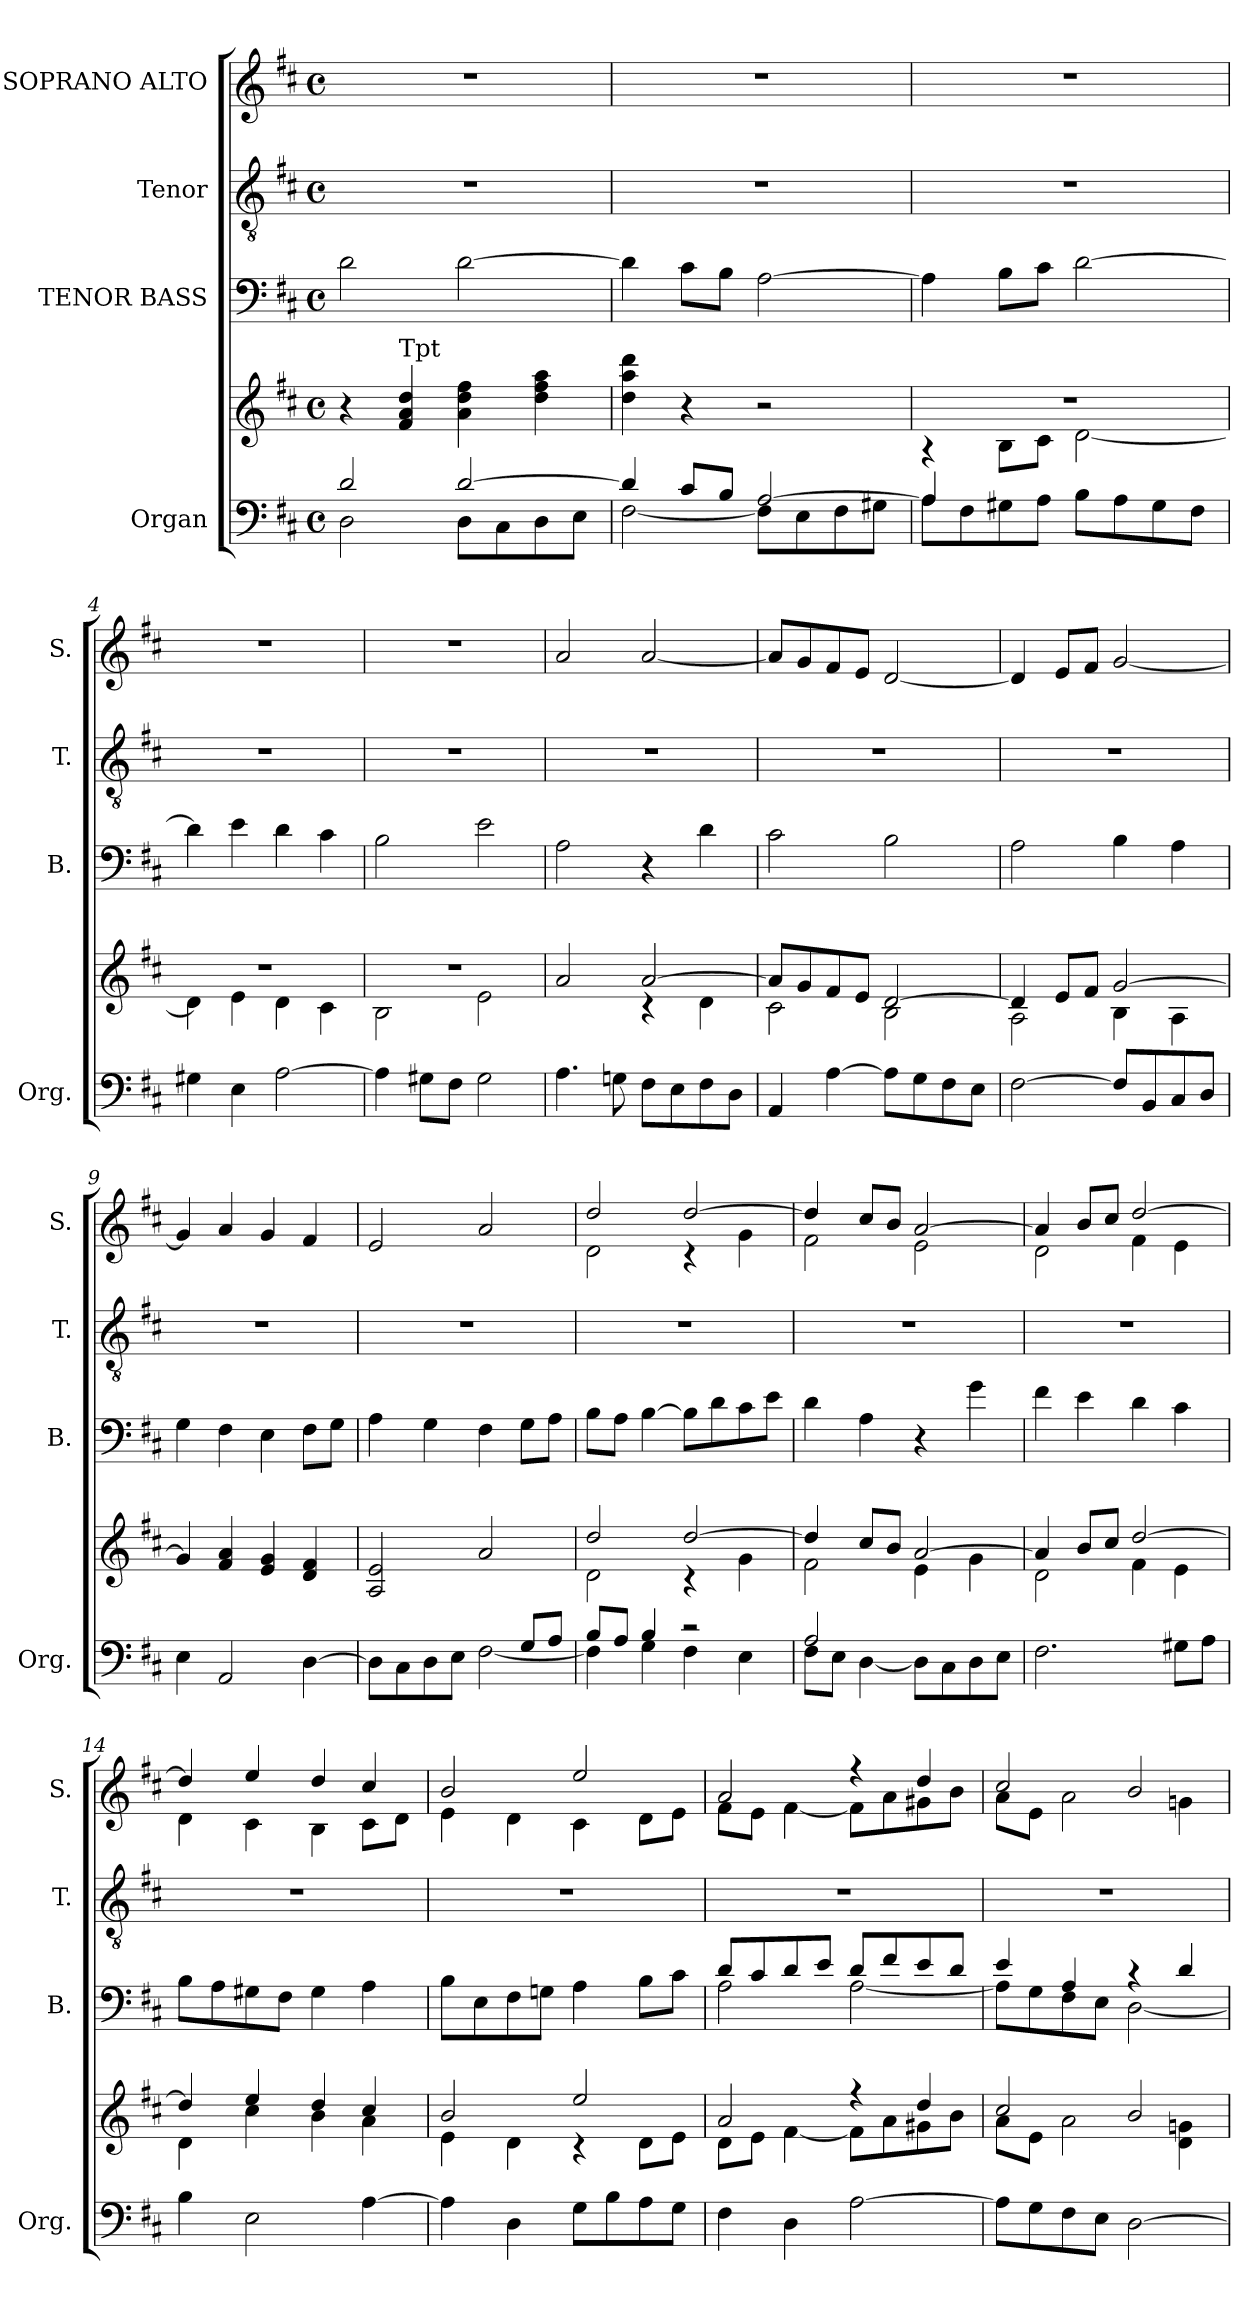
**kern	**kern	**kern	**kern	**kern
*part4	*part4	*part3	*part2	*part1
*staff5	*staff4	*staff3	*staff2	*staff1
*I"Organ	*	*I"TENOR BASS	*I"Tenor	*I"SOPRANO ALTO
*I'Org.	*	*I'B.	*I'T.	*I'S.
!!LO:PB:g=z
*clefF4	*clefG2	*clefF4	*clefGv2	*clefG2
*	*	*	*ITrd7c12	*
*k[f#c#]	*k[f#c#]	*k[f#c#]	*k[f#c#]	*k[f#c#]
*D:	*D:	*D:	*D:	*D:
*M4/4	*M4/4	*M4/4	*M4/4	*M4/4
*met(c)	*met(c)	*met(c)	*met(c)	*met(c)
*MM168	*MM168	*MM168	*MM168	*MM168
=1	=1	=1	=1	=1
*^	*	*	*	*
2di/	2Di\	4r	2di\	1r	1r
!	!	!LO:TX:a:t=Tpt	!	!	!
.	.	4f#i/ 4ai 4ddi	.	.	.
[2di/	8Di\L	4ai\ 4ddi 4ff#i	[2di\	.	.
.	8C#i\	.	.	.	.
.	8Di\	4ddi\ 4ff#i 4aai	.	.	.
.	8Ei\J	.	.	.	.
=2	=2	=2	=2	=2	=2
4di/]	[2F#i\	4ddi\ 4aai 4dddi	4di\]	1r	1r
8c#i/L	.	4r	8c#i\L	.	.
8Bi/J	.	.	8Bi\J	.	.
[2Ai/	8F#i\L]	2r	[2Ai\	.	.
.	8Ei\	.	.	.	.
.	8F#i\	.	.	.	.
.	8G#Xi\J	.	.	.	.
=3	=3	=3	=3	=3	=3
*	*	*^	*	*	*
4Ai/]	8Ai\L	1r	4r	4Ai\]	1r	1r
.	8F#i\	.	.	.	.	.
4ryy	8G#Xi\	.	8Bi\L	8Bi\L	.	.
.	8Ai\J	.	8c#i\J	8c#i\J	.	.
2ryy	8Bi\L	.	[2di\	[2di\	.	.
.	8Ai\	.	.	.	.	.
.	8G#i\	.	.	.	.	.
.	8F#i\J	.	.	.	.	.
*v	*v	*	*	*	*	*
=4	=4	=4	=4	=4	=4
4G#Xi\	1r	4di\]	4di\]	1r	1r
4Ei\	.	4ei\	4ei\	.	.
[2Ai\	.	4di\	4di\	.	.
.	.	4c#i\	4c#i\	.	.
=5	=5	=5	=5	=5	=5
4Ai\]	1r	2Bi\	2Bi\	1r	1r
8G#Xi\L	.	.	.	.	.
8F#i\J	.	.	.	.	.
2G#i\	.	2ei\	2ei\	.	.
!!LO:LB:g=z
=6	=6	=6	=6	=6	=6
4.Ai\	2ai/	2ryy	2Ai\	1r	2ai/
8Gni\	.	.	.	.	.
8F#i\L	[2ai/	4r	4r	.	[2ai/
8Ei\	.	.	.	.	.
8F#i\	.	4di\	4di\	.	.
8Di\J	.	.	.	.	.
=7	=7	=7	=7	=7	=7
4AAi/	8ai/L]	2c#i\	2c#i\	1r	8ai/L]
.	8gi/	.	.	.	8gi/
[4Ai\	8f#i/	.	.	.	8f#i/
.	8ei/J	.	.	.	8ei/J
8Ai\L]	[2di/	2Bi\	2Bi\	.	[2di/
8Gi\	.	.	.	.	.
8F#i\	.	.	.	.	.
8Ei\J	.	.	.	.	.
=8	=8	=8	=8	=8	=8
[2F#i\	4di/]	2Ai\	2Ai\	1r	4di/]
.	8ei/L	.	.	.	8ei/L
.	8f#i/J	.	.	.	8f#i/J
8F#i/L]	[2gi/	4Bi\	4Bi\	.	[2gi/
8BBi/	.	.	.	.	.
8C#i/	.	4Ai\	4Ai\	.	.
8Di/J	.	.	.	.	.
*	*v	*v	*	*	*
=9	=9	=9	=9	=9
4Ei\	4gi/]	4Gi\	1r	4gi/]
2AAi/	4f#i/ 4ai	4F#i\	.	4ai/
.	4ei/ 4gi	4Ei\	.	4gi/
[4Di\	4di/ 4f#i	8F#i\L	.	4f#i/
.	.	8Gi\J	.	.
=10	=10	=10	=10	=10
*^	*	*	*	*
2ryy	8Di\L]	2Ai/ 2ei	4Ai\	1r	2ei/
.	8C#i\	.	.	.	.
.	8Di\	.	4Gi\	.	.
.	8Ei\J	.	.	.	.
4ryy	[2F#i\	2ai/	4F#i\	.	2ai/
8Gi/L	.	.	8Gi\L	.	.
8Ai/J	.	.	8Ai\J	.	.
=11	=11	=11	=11	=11	=11
*	*	*^	*	*	*^
8Bi/L	4F#i\]	2ddi/	2di\	8Bi\L	1r	2ddi/	2di\
8Ai/J	.	.	.	8Ai\J	.	.	.
4Bi/	4Gi\	.	.	[4Bi\	.	.	.
2r	4F#i\	[2ddi/	4r	8Bi\L]	.	[2ddi/	4r
.	.	.	.	8di\	.	.	.
.	4Ei\	.	4gi\	8c#i\	.	.	4gi\
.	.	.	.	8ei\J	.	.	.
!!LO:LB:g=z	!!
=12	=12	=12	=12	=12	=12	=12	=12
2Ai/	8F#i\L	4ddi/]	2f#i\	4di\	1r	4ddi/]	2f#i\
.	8Ei\J	.	.	.	.	.	.
.	[4Di\	8cc#i/L	.	4Ai\	.	8cc#i/L	.
.	.	8bi/J	.	.	.	8bi/J	.
2ryy	8Di\L]	[2ai/	4ei\	4r	.	[2ai/	2ei\
.	8C#i\	.	.	.	.	.	.
.	8Di\	.	4gi\	4gi\	.	.	.
.	8Ei\J	.	.	.	.	.	.
*v	*v	*	*	*	*	*	*
=13	=13	=13	=13	=13	=13	=13
2.F#i\	4ai/]	2di\	4f#i\	1r	4ai/]	2di\
.	8bi/L	.	4ei\	.	8bi/L	.
.	8cc#i/J	.	.	.	8cc#i/J	.
.	[2ddi/	4f#i\	4di\	.	[2ddi/	4f#i\
8G#Xi\L	.	4ei\	4c#i\	.	.	4ei\
8Ai\J	.	.	.	.	.	.
=14	=14	=14	=14	=14	=14	=14
4Bi\	4ddi/]	4di\	8Bi\L	1r	4ddi/]	4di\
.	.	.	8Ai\	.	.	.
2Ei\	4eei/	4cc#i\	8G#Xi\	.	4eei/	4c#i\
.	.	.	8F#i\J	.	.	.
.	4ddi/	4bi\	4G#i\	.	4ddi/	4Bi\
[4Ai\	4cc#i/	4ai\	4Ai\	.	4cc#i/	8c#i\L
.	.	.	.	.	.	8di\J
=15	=15	=15	=15	=15	=15	=15
4Ai\]	2bi/	4ei\	8Bi\L	1r	2bi/	4ei\
.	.	.	8Ei\	.	.	.
4Di\	.	4di\	8F#i\	.	.	4di\
.	.	.	8Gni\J	.	.	.
8Gi\L	2eei/	4r	4Ai\	.	2eei/	4c#i\
8Bi\	.	.	.	.	.	.
8Ai\	.	8di\L	8Bi\L	.	.	8di\L
8Gi\J	.	8ei\J	8c#i\J	.	.	8ei\J
=16	=16	=16	=16	=16	=16	=16
*	*	*	*^	*	*	*
4F#i\	2ai/	8di\L	8di/L	2Ai\	1r	2ai/	8f#i\L
.	.	8ei\J	8c#i/	.	.	.	8ei\J
4Di\	.	[4f#i\	8di/	.	.	.	[4f#i\
.	.	.	8ei/J	.	.	.	.
[2Ai\	4r	8f#i\L]	8di/L	[2Ai\	.	4r	8f#i\L]
.	.	8ai\	8f#i/	.	.	.	8ai\
.	4ddi/	8g#Xi\	8ei/	.	.	4ddi/	8g#Xi\
.	.	8bi\J	8di/J	.	.	.	8bi\J
!!LO:PB:g=z	!!
=17	=17	=17	=17	=17	=17	=17	=17
8Ai\L]	2cc#i/	8ai\L	4ei/	8Ai\L]	1r	2cc#i/	8ai\L
8Gi\	.	8ei\J	.	8Gi\	.	.	8ei\J
8F#i\	.	2ai\	4Ai/	8F#i\	.	.	2ai\
8Ei\J	.	.	.	8Ei\J	.	.	.
[2Di\	2bi/	.	4r	[2Di\	.	2bi/	.
.	.	4di\ 4gni	4di/	.	.	.	4gni\
*	*v	*v	*	*	*	*v	*v
*	*	*v	*v	*	*
=	=	=	=	=
*-	*-	*-	*-	*-
